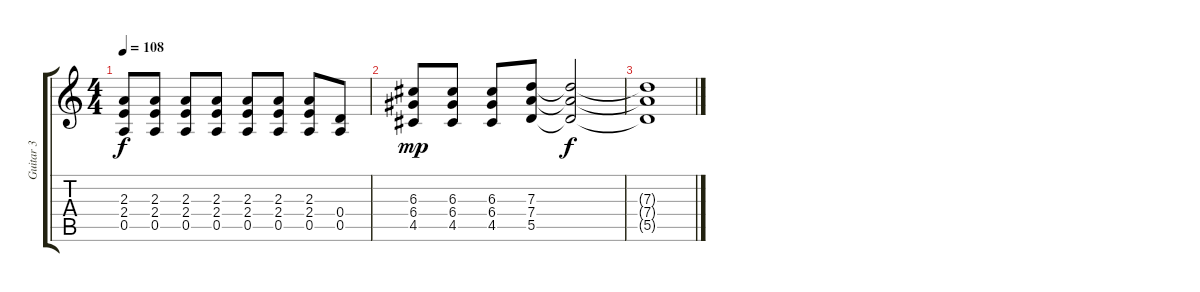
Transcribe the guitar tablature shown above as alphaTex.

\track ("Guitar 3" "Guitar 3") {instrument distortionguitar}
\staff {score tabs}
\tuning (E4 B3 G3 D3 A2 E2) {hide}
\ts (4 4)
\tempo 108
\clef g2
\ks c
(2.3 2.4 0.5).8{dy f} (2.3 2.4 0.5).8 (2.3 2.4 0.5).8 (2.3 2.4 0.5).8 (2.3 2.4 0.5).8 (2.3 2.4 0.5).8 (2.3 2.4 0.5).8 (0.4 0.5).8 |
(6.3 6.4 4.5).8{dy mp} (6.3 6.4 4.5).8 (6.3 6.4 4.5).8 (7.3 7.4 5.5).8 (7.3{t} 7.4{t} 5.5{t}).2{dy f} |
(7.3{t} 7.4{t} 5.5{t}).1
